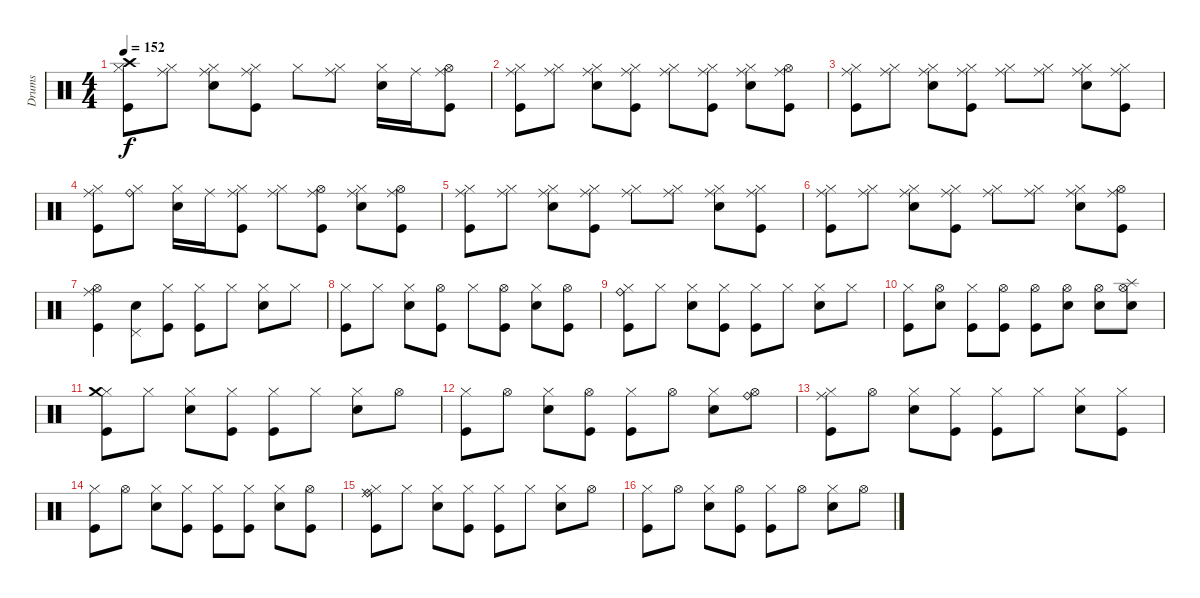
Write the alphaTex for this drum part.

\track ("Drums" "Drums") {instrument percussion}
\staff {score}
\articulation defaults
\ts (4 4)
\tempo 152
\clef neutral
\ks c
("Kick (hit)" "Hi-Hat (closed)" "Crash high (hit)").8{dy f} ("Hi-Hat (closed)" "Ride (middle)").8 ("Ride (middle)" "Snare (hit) 2" "Hi-Hat (closed)").8 ("Kick (hit)" "Hi-Hat (closed)" "Ride (middle)").8 "Hi-Hat (closed)".8 ("Hi-Hat (closed)" "Ride (middle)").8 ("Snare (hit) 2" "Hi-Hat (closed)").16 "Ride (middle)".16 ("Ride (middle)" "Kick (hit)" "Hi-Hat (open)").8 |
("Hi-Hat (closed)" "Ride (middle)" "Kick (hit)").8 ("Hi-Hat (closed)" "Ride (middle)").8 ("Ride (middle)" "Snare (hit) 2" "Hi-Hat (closed)").8 ("Kick (hit)" "Hi-Hat (closed)" "Ride (middle)").8 ("Hi-Hat (closed)" "Ride (middle)").8 ("Kick (hit)" "Hi-Hat (closed)" "Ride (middle)").8 ("Ride (middle)" "Snare (hit) 2" "Hi-Hat (closed)").8 ("Hi-Hat (open)" "Ride (middle)" "Kick (hit)").8 |
("Hi-Hat (closed)" "Ride (middle)" "Kick (hit)").8 ("Hi-Hat (closed)" "Ride (middle)").8 ("Ride (middle)" "Snare (hit) 2" "Hi-Hat (closed)").8 ("Hi-Hat (closed)" "Ride (middle)" "Kick (hit)").8 ("Hi-Hat (closed)" "Ride (middle)").8 ("Hi-Hat (closed)" "Ride (middle)").8 ("Ride (middle)" "Snare (hit) 2" "Hi-Hat (closed)").8 ("Kick (hit)" "Hi-Hat (closed)" "Ride (middle)").8 |
("Ride (middle)" "Kick (hit)" "Hi-Hat (closed)").8 ("Hi-Hat (closed)" "Ride (bell)").8 ("Snare (hit) 2" "Hi-Hat (closed)").16 "Ride (middle)".16 ("Hi-Hat (closed)" "Ride (middle)" "Kick (hit)").8 ("Hi-Hat (closed)" "Ride (middle)").8 ("Ride (middle)" "Kick (hit)" "Hi-Hat (open)").8 ("Snare (hit) 2" "Hi-Hat (closed)" "Ride (middle)").8 ("Ride (middle)" "Kick (hit)" "Hi-Hat (open)").8 |
("Kick (hit)" "Hi-Hat (closed)" "Ride (middle)").8 ("Hi-Hat (closed)" "Ride (middle)").8 ("Ride (middle)" "Snare (hit) 2" "Hi-Hat (closed)").8 ("Ride (middle)" "Kick (hit)" "Hi-Hat (closed)").8 ("Hi-Hat (closed)" "Ride (middle)").8 ("Hi-Hat (closed)" "Ride (middle)").8 ("Ride (middle)" "Snare (hit) 2" "Hi-Hat (closed)").8 ("Kick (hit)" "Hi-Hat (closed)" "Ride (middle)").8 |
("Ride (middle)" "Kick (hit)" "Hi-Hat (closed)").8 ("Hi-Hat (closed)" "Ride (middle)").8 ("Snare (hit) 2" "Hi-Hat (closed)" "Ride (middle)").8 ("Kick (hit)" "Hi-Hat (closed)" "Ride (middle)").8 ("Hi-Hat (closed)" "Ride (middle)").8 ("Hi-Hat (closed)" "Ride (middle)").8 ("Snare (hit) 2" "Hi-Hat (closed)" "Ride (middle)").8 ("Ride (middle)" "Kick (hit)" "Hi-Hat (open)").8 |
("Kick (hit)" "Hi-Hat (open)" "Ride (middle)").4 ("Snare (hit) 2" "Pedal Hi-Hat (hit)").8 ("Kick (hit)" "Hi-Hat (closed)").8 ("Kick (hit)" "Hi-Hat (closed)").8 "Hi-Hat (closed)".8 ("Snare (hit) 2" "Hi-Hat (closed)").8 "Hi-Hat (closed)".8 |
("Kick (hit)" "Hi-Hat (closed)").8 "Hi-Hat (closed)".8 ("Snare (hit) 2" "Hi-Hat (closed)").8 ("Kick (hit)" "Hi-Hat (open)").8 "Hi-Hat (closed)".8 ("Kick (hit)" "Hi-Hat (open)").8 ("Snare (hit) 2" "Hi-Hat (closed)").8 ("Kick (hit)" "Hi-Hat (open)").8 |
("Kick (hit)" "Hi-Hat (closed)" "Ride (bell)").8 "Hi-Hat (closed)".8 ("Snare (hit) 2" "Hi-Hat (closed)").8 ("Kick (hit)" "Hi-Hat (closed)").8 ("Kick (hit)" "Hi-Hat (closed)").8 "Hi-Hat (closed)".8 ("Snare (hit) 2" "Hi-Hat (closed)").8 "Hi-Hat (closed)".8 |
("Kick (hit)" "Hi-Hat (closed)").8 ("Snare (hit) 2" "Hi-Hat (open)").8 ("Kick (hit)" "Hi-Hat (closed)").8 ("Kick (hit)" "Hi-Hat (open)").8 ("Kick (hit)" "Hi-Hat (open)").8 ("Snare (hit) 2" "Hi-Hat (open)").8 ("Snare (hit) 2" "Hi-Hat (open)").8 ("Snare (hit) 2" "Hi-Hat (open)" "Splash (hit)").8 |
("Kick (hit)" "Hi-Hat (closed)" "Crash medium (hit)").8 "Hi-Hat (closed)".8 ("Snare (hit) 2" "Hi-Hat (closed)").8 ("Kick (hit)" "Hi-Hat (closed)").8 ("Kick (hit)" "Hi-Hat (closed)").8 "Hi-Hat (closed)".8 ("Snare (hit) 2" "Hi-Hat (closed)").8 "Hi-Hat (open)".8 |
("Kick (hit)" "Hi-Hat (closed)").8 "Hi-Hat (open)".8 ("Snare (hit) 2" "Hi-Hat (closed)").8 ("Kick (hit)" "Hi-Hat (open)").8 ("Kick (hit)" "Hi-Hat (closed)").8 "Hi-Hat (open)".8 ("Snare (hit) 2" "Hi-Hat (closed)").8 ("Hi-Hat (open)" "Ride (bell)").8 |
("Kick (hit)" "Hi-Hat (closed)" "Ride (middle)").8 "Hi-Hat (open)".8 ("Snare (hit) 2" "Hi-Hat (closed)").8 ("Kick (hit)" "Hi-Hat (closed)").8 ("Kick (hit)" "Hi-Hat (closed)").8 "Hi-Hat (closed)".8 ("Snare (hit) 2" "Hi-Hat (closed)").8 ("Kick (hit)" "Hi-Hat (closed)").8 |
("Kick (hit)" "Hi-Hat (closed)").8 "Hi-Hat (open)".8 ("Snare (hit) 2" "Hi-Hat (closed)").8 ("Kick (hit)" "Hi-Hat (closed)").8 ("Kick (hit)" "Hi-Hat (closed)").8 ("Kick (hit)" "Hi-Hat (closed)").8 ("Snare (hit) 2" "Hi-Hat (closed)").8 ("Kick (hit)" "Hi-Hat (open)").8 |
("Kick (hit)" "Hi-Hat (closed)" "Ride (middle)" "Ride (bell)").8 "Hi-Hat (closed)".8 ("Snare (hit) 2" "Hi-Hat (closed)").8 ("Kick (hit)" "Hi-Hat (closed)").8 ("Kick (hit)" "Hi-Hat (closed)").8 "Hi-Hat (closed)".8 ("Snare (hit) 2" "Hi-Hat (closed)").8 "Hi-Hat (open)".8 |
("Kick (hit)" "Hi-Hat (closed)").8 "Hi-Hat (open)".8 ("Snare (hit) 2" "Hi-Hat (closed)").8 ("Kick (hit)" "Hi-Hat (open)").8 ("Kick (hit)" "Hi-Hat (closed)").8 "Hi-Hat (open)".8 ("Snare (hit) 2" "Hi-Hat (closed)").8 "Hi-Hat (open)".8
